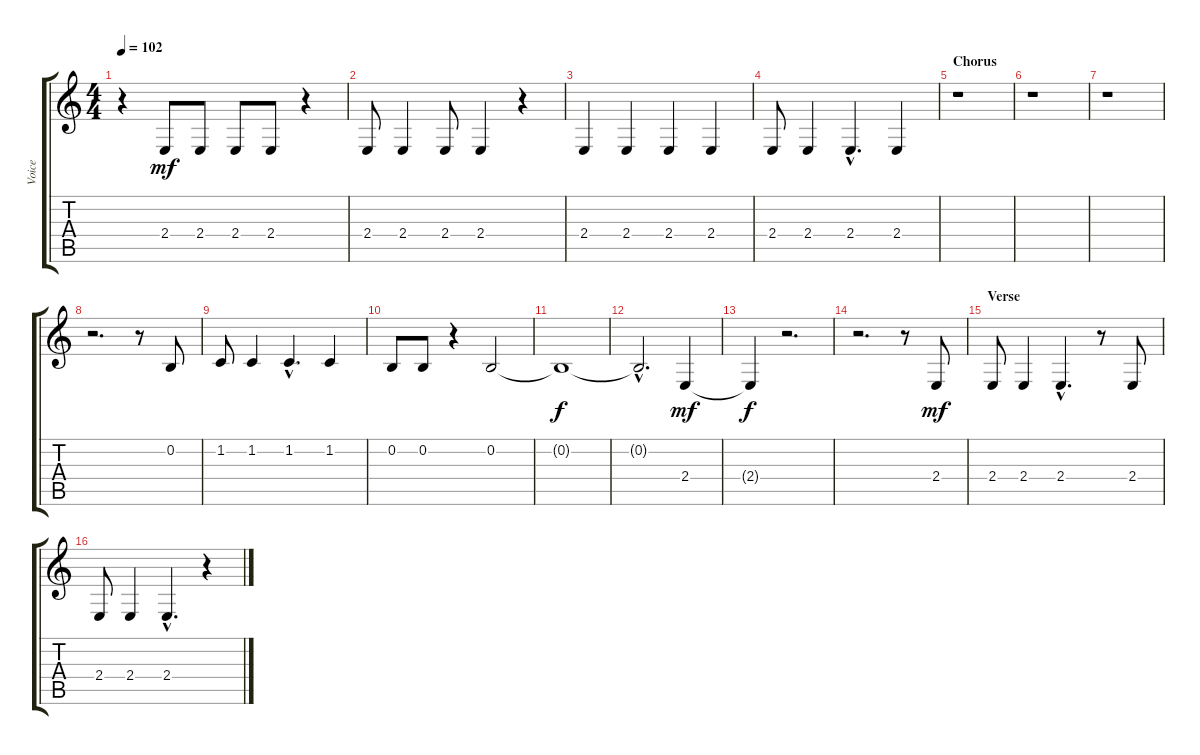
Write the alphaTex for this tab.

\track ("Voice" "Voice") {instrument acousticgrandpiano}
\staff {score tabs}
\tuning (E4 B3 G3 D3 A2 E2) {hide}
\ts (4 4)
\tempo 102
\clef g2
\ks c
r.4{dy mf} 2.4.8 2.4.8 2.4.8 2.4.8 r.4 |
2.4.8 2.4.4 2.4.8 2.4.4 r.4 |
2.4.4 2.4.4 2.4.4 2.4.4 |
2.4.8 2.4.4 2.4{hac}.4{d} 2.4.4 |
\section ("" "Chorus")
r.1 |
r.1 |
r.1 |
r.2{d} r.8 0.2.8 |
1.2.8 1.2.4 1.2{hac}.4{d} 1.2.4 |
0.2.8 0.2.8 r.4 0.2.2 |
0.2{t}.1{dy f} |
0.2{hac t}.2{d} 2.4.4{dy mf} |
2.4{t}.4{dy f} r.2{d} |
r.2{d} r.8 2.4.8{dy mf} |
\section ("" "Verse")
2.4.8 2.4.4 2.4{hac}.4{d} r.8 2.4.8 |
2.4.8 2.4.4 2.4{hac}.4{d} r.4
